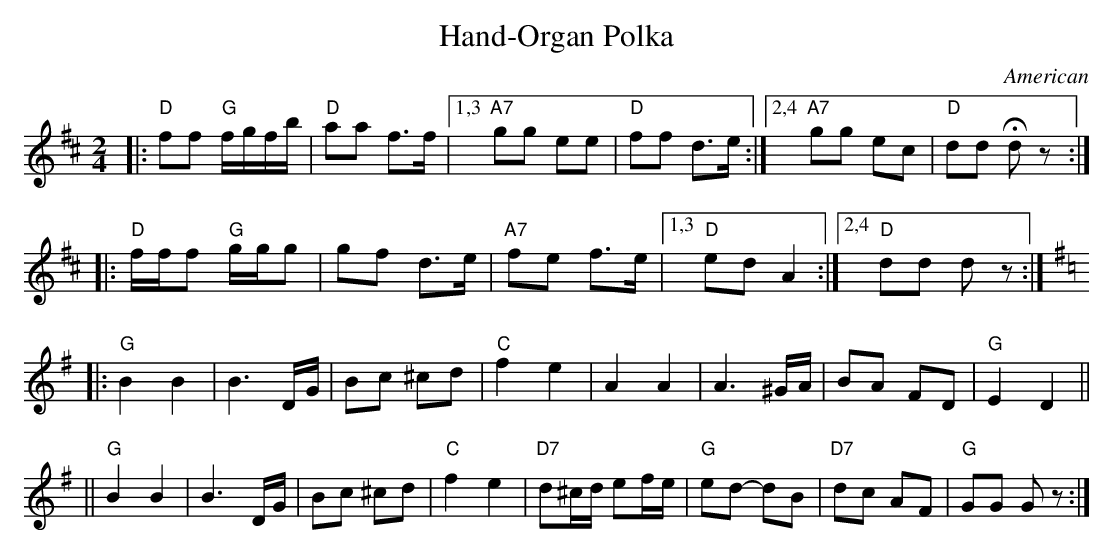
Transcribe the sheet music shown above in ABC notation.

X:1
T: Hand-Organ Polka
O: American
M: 2/4
L: 1/16
K: D
|: "D"f2f2 "G"fgfb | "D"a2a2 f3f |\
[1,3 "A7"g2g2 e2e2 | "D"f2f2 d3e :|\
[2,4 "A7"g2g2 e2c2 | "D"d2d2 Hd2z2 :|
|: "D"fff2 "G"ggg2 | g2f2 d3e | "A7"f2e2 f3e |\
[1,3 "D"e2d2 A4 :|2,4 "D"d2d2 d2z2 :| [K:=c]
K:G
|: "G"B4 B4 | B6 DG | B2c2 ^c2d2 | "C"f4 e4 |\
      A4 A4 | A6 ^GA | B2A2 F2D2 | "G"E4 D4 ||
|| "G"B4 B4 | B6 DG | B2c2 ^c2d2 | "C"f4 e4 |\
  "D7"d2^cd e2fe | "G"e2d2- d2B2 | "D7"d2c2 A2F2 | "G"G2G2 G2z2 :|
